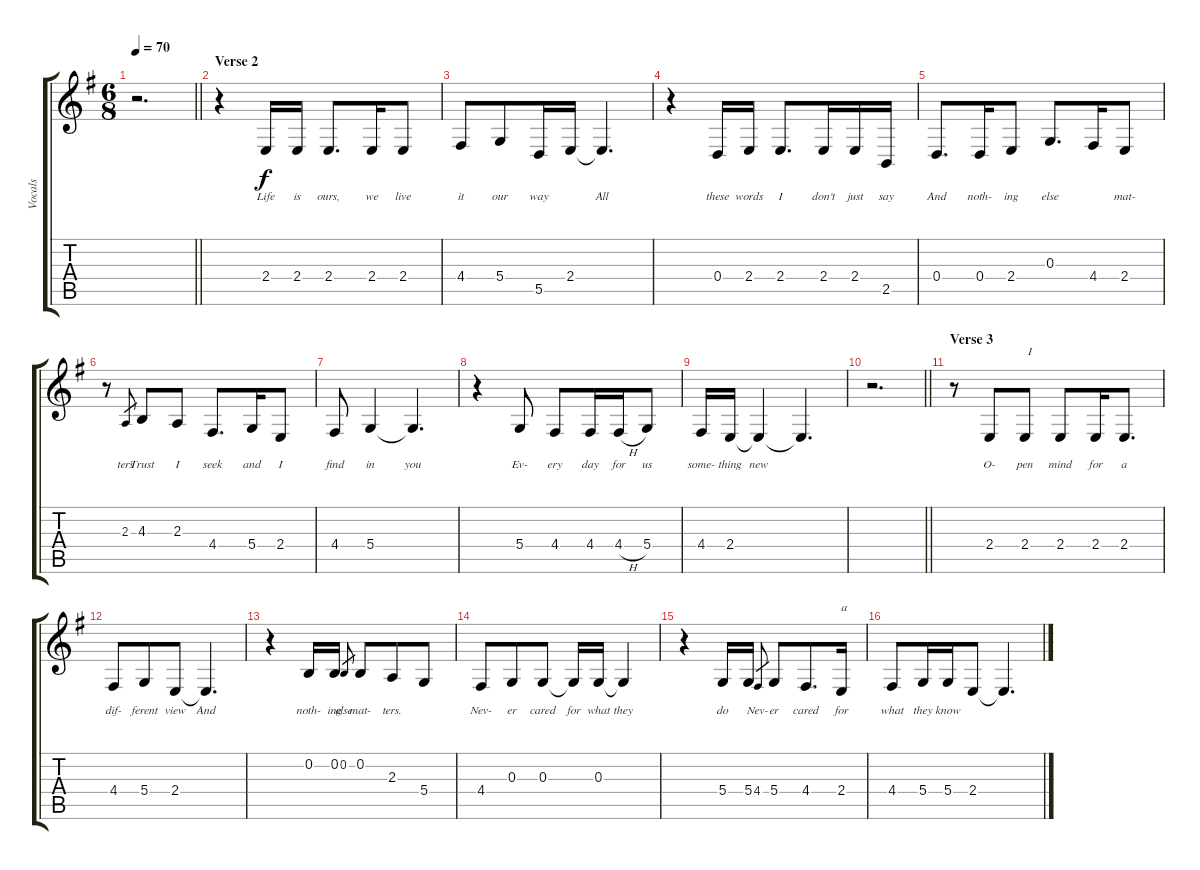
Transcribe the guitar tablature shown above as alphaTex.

\track ("Vocals" "Vocals") {instrument voiceoohs}
\staff {score tabs}
\tuning (E4 B3 G3 D3 A2 E2) {hide}
\ts (6 8)
\tempo 70
\clef g2
\barLineRight lightlight
\ks g
r.2{d dy f} |
\section ("" "Verse 2")
r.4 2.4.16{lyrics (0 "Life") lyrics (1 "") lyrics (2 "") lyrics (3 "") lyrics (4 "")} 2.4.16{lyrics (0 "is") lyrics (1 "") lyrics (2 "") lyrics (3 "") lyrics (4 "")} 2.4.8{d lyrics (0 "ours,") lyrics (1 "") lyrics (2 "") lyrics (3 "") lyrics (4 "")} 2.4.16{lyrics (0 "we") lyrics (1 "") lyrics (2 "") lyrics (3 "") lyrics (4 "")} 2.4.8{lyrics (0 "live") lyrics (1 "") lyrics (2 "") lyrics (3 "") lyrics (4 "")} |
4.4.8{lyrics (0 "it") lyrics (1 "") lyrics (2 "") lyrics (3 "") lyrics (4 "")} 5.4.8{lyrics (0 "our") lyrics (1 "") lyrics (2 "") lyrics (3 "") lyrics (4 "")} 5.5.16{lyrics (0 "way") lyrics (1 "") lyrics (2 "") lyrics (3 "") lyrics (4 "")} 2.4.16{lyrics (0 "") lyrics (1 "") lyrics (2 "") lyrics (3 "") lyrics (4 "")} 2.4{t}.4{d lyrics (0 "All") lyrics (1 "") lyrics (2 "") lyrics (3 "") lyrics (4 "")} |
r.4 0.4.16{lyrics (0 "these") lyrics (1 "") lyrics (2 "") lyrics (3 "") lyrics (4 "")} 2.4.16{lyrics (0 "words") lyrics (1 "") lyrics (2 "") lyrics (3 "") lyrics (4 "")} 2.4.8{d lyrics (0 "I") lyrics (1 "") lyrics (2 "") lyrics (3 "") lyrics (4 "")} 2.4.16{lyrics (0 "don't") lyrics (1 "") lyrics (2 "") lyrics (3 "") lyrics (4 "")} 2.4.16{lyrics (0 "just") lyrics (1 "") lyrics (2 "") lyrics (3 "") lyrics (4 "")} 2.5.16{lyrics (0 "say") lyrics (1 "") lyrics (2 "") lyrics (3 "") lyrics (4 "")} |
0.4.8{d lyrics (0 "And") lyrics (1 "") lyrics (2 "") lyrics (3 "") lyrics (4 "")} 0.4.16{lyrics (0 "noth-") lyrics (1 "") lyrics (2 "") lyrics (3 "") lyrics (4 "")} 2.4.8{lyrics (0 "ing") lyrics (1 "") lyrics (2 "") lyrics (3 "") lyrics (4 "")} 0.3.8{d lyrics (0 "else") lyrics (1 "") lyrics (2 "") lyrics (3 "") lyrics (4 "")} 4.4.16{lyrics (0 "") lyrics (1 "") lyrics (2 "") lyrics (3 "") lyrics (4 "")} 2.4.8{lyrics (0 "mat-") lyrics (1 "") lyrics (2 "") lyrics (3 "") lyrics (4 "")} |
r.8 2.3.8{lyrics (0 "ters") lyrics (1 "") lyrics (2 "") lyrics (3 "") lyrics (4 "") gr} 4.3.8{lyrics (0 "Trust") lyrics (1 "") lyrics (2 "") lyrics (3 "") lyrics (4 "")} 2.3.8{lyrics (0 "I") lyrics (1 "") lyrics (2 "") lyrics (3 "") lyrics (4 "")} 4.4.8{d lyrics (0 "seek") lyrics (1 "") lyrics (2 "") lyrics (3 "") lyrics (4 "")} 5.4.16{lyrics (0 "and") lyrics (1 "") lyrics (2 "") lyrics (3 "") lyrics (4 "")} 2.4.8{lyrics (0 "I") lyrics (1 "") lyrics (2 "") lyrics (3 "") lyrics (4 "")} |
4.4.8{lyrics (0 "find") lyrics (1 "") lyrics (2 "") lyrics (3 "") lyrics (4 "")} 5.4.4{lyrics (0 "in") lyrics (1 "") lyrics (2 "") lyrics (3 "") lyrics (4 "")} 5.4{t}.4{d lyrics (0 "you") lyrics (1 "") lyrics (2 "") lyrics (3 "") lyrics (4 "")} |
r.4 5.4.8{lyrics (0 "Ev-") lyrics (1 "") lyrics (2 "") lyrics (3 "") lyrics (4 "")} 4.4.8{lyrics (0 "ery") lyrics (1 "") lyrics (2 "") lyrics (3 "") lyrics (4 "")} 4.4.16{lyrics (0 "day") lyrics (1 "") lyrics (2 "") lyrics (3 "") lyrics (4 "")} 4.4{h}.16{lyrics (0 "for") lyrics (1 "") lyrics (2 "") lyrics (3 "") lyrics (4 "")} 5.4.8{lyrics (0 "us") lyrics (1 "") lyrics (2 "") lyrics (3 "") lyrics (4 "")} |
4.4.16{lyrics (0 "some-") lyrics (1 "") lyrics (2 "") lyrics (3 "") lyrics (4 "")} 2.4.16{lyrics (0 "thing") lyrics (1 "") lyrics (2 "") lyrics (3 "") lyrics (4 "")} 2.4{t}.4{lyrics (0 "new") lyrics (1 "") lyrics (2 "") lyrics (3 "") lyrics (4 "")} 2.4{t}.4{d lyrics (0 "") lyrics (1 "") lyrics (2 "") lyrics (3 "") lyrics (4 "")} |
\barLineRight lightlight
r.2{d} |
\section ("" "Verse 3")
r.8 2.4.8{lyrics (0 "O-") lyrics (1 "") lyrics (2 "") lyrics (3 "") lyrics (4 "")} 2.4.8{txt " I" lyrics (0 "pen") lyrics (1 "") lyrics (2 "") lyrics (3 "") lyrics (4 "")} 2.4.8{lyrics (0 "mind") lyrics (1 "") lyrics (2 "") lyrics (3 "") lyrics (4 "")} 2.4.16{lyrics (0 "for") lyrics (1 "") lyrics (2 "") lyrics (3 "") lyrics (4 "")} 2.4.8{d lyrics (0 "a") lyrics (1 "") lyrics (2 "") lyrics (3 "") lyrics (4 "")} |
4.4.8{lyrics (0 "dif-") lyrics (1 "") lyrics (2 "") lyrics (3 "") lyrics (4 "")} 5.4.8{lyrics (0 "ferent") lyrics (1 "") lyrics (2 "") lyrics (3 "") lyrics (4 "")} 2.4.8{lyrics (0 "view") lyrics (1 "") lyrics (2 "") lyrics (3 "") lyrics (4 "")} 2.4{t}.4{d lyrics (0 "And") lyrics (1 "") lyrics (2 "") lyrics (3 "") lyrics (4 "")} |
r.4 0.2.16{lyrics (0 "noth-") lyrics (1 "") lyrics (2 "") lyrics (3 "") lyrics (4 "")} 0.2.16{lyrics (0 "ing") lyrics (1 "") lyrics (2 "") lyrics (3 "") lyrics (4 "")} 0.2.8{lyrics (0 "else") lyrics (1 "") lyrics (2 "") lyrics (3 "") lyrics (4 "") gr} 0.2.8{lyrics (0 "mat-") lyrics (1 "") lyrics (2 "") lyrics (3 "") lyrics (4 "")} 2.3.8{lyrics (0 "ters.") lyrics (1 "") lyrics (2 "") lyrics (3 "") lyrics (4 "")} 5.4.8{lyrics (0 "") lyrics (1 "") lyrics (2 "") lyrics (3 "") lyrics (4 "")} |
4.4.8{lyrics (0 "Nev-") lyrics (1 "") lyrics (2 "") lyrics (3 "") lyrics (4 "")} 0.3.8{lyrics (0 "er") lyrics (1 "") lyrics (2 "") lyrics (3 "") lyrics (4 "")} 0.3.8{lyrics (0 "cared") lyrics (1 "") lyrics (2 "") lyrics (3 "") lyrics (4 "")} 0.3{t}.16{lyrics (0 "for") lyrics (1 "") lyrics (2 "") lyrics (3 "") lyrics (4 "")} 0.3.16{lyrics (0 "what") lyrics (1 "") lyrics (2 "") lyrics (3 "") lyrics (4 "")} 0.3{t}.4{lyrics (0 "they") lyrics (1 "") lyrics (2 "") lyrics (3 "") lyrics (4 "")} |
r.4 5.4.16{lyrics (0 "do") lyrics (1 "") lyrics (2 "") lyrics (3 "") lyrics (4 "")} 5.4.16{lyrics (0 "") lyrics (1 "") lyrics (2 "") lyrics (3 "") lyrics (4 "")} 4.4.8{lyrics (0 "Nev-") lyrics (1 "") lyrics (2 "") lyrics (3 "") lyrics (4 "") gr} 5.4.8{lyrics (0 "er") lyrics (1 "") lyrics (2 "") lyrics (3 "") lyrics (4 "")} 4.4.8{d lyrics (0 "cared") lyrics (1 "") lyrics (2 "") lyrics (3 "") lyrics (4 "")} 2.4.16{txt "a" lyrics (0 "for") lyrics (1 "") lyrics (2 "") lyrics (3 "") lyrics (4 "")} |
4.4.8{lyrics (0 "what") lyrics (1 "") lyrics (2 "") lyrics (3 "") lyrics (4 "")} 5.4.16{lyrics (0 "they") lyrics (1 "") lyrics (2 "") lyrics (3 "") lyrics (4 "")} 5.4.16{lyrics (0 "know") lyrics (1 "") lyrics (2 "") lyrics (3 "") lyrics (4 "")} 2.4.8{lyrics (0 "") lyrics (1 "") lyrics (2 "") lyrics (3 "") lyrics (4 "")} 2.4{t}.4{d lyrics (0 "") lyrics (1 "") lyrics (2 "") lyrics (3 "") lyrics (4 "")}
